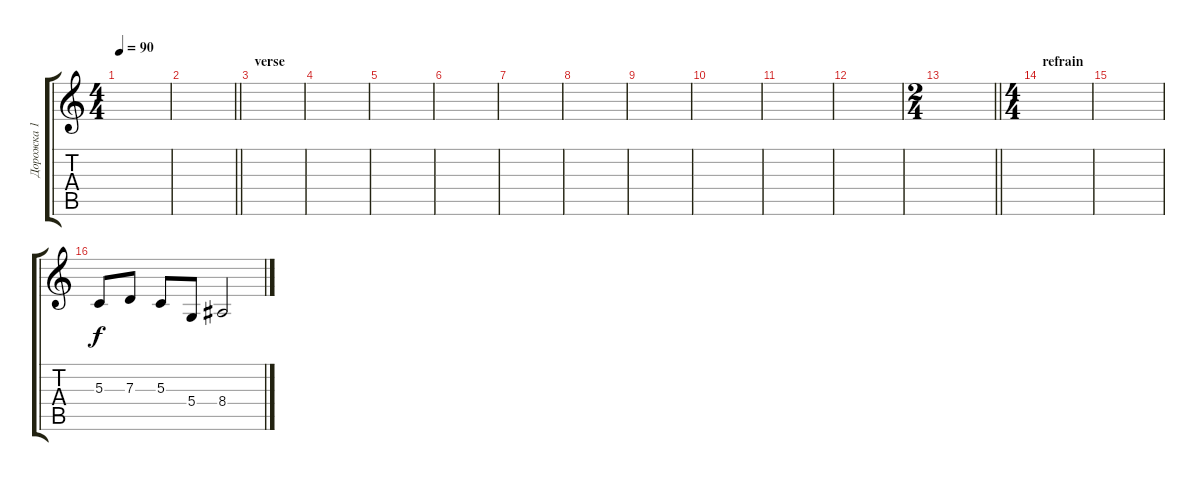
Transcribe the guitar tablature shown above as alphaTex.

\track ("Дорожка 1" "Дорожка 1") {instrument pad1newage}
\staff {score tabs}
\tuning (E4 B3 G3 D3 A2 E2) {hide}
\ts (4 4)
\tempo 90
\clef g2
\ks c
|
\barLineRight lightlight
|
\section ("" "verse")
|
|
|
|
|
|
|
|
|
|
\ts (2 4)
\barLineRight lightlight
|
\ts (4 4)
\section ("" "refrain")
|
|
5.3.8 7.3.8 5.3.8 5.4.8 8.4.2
